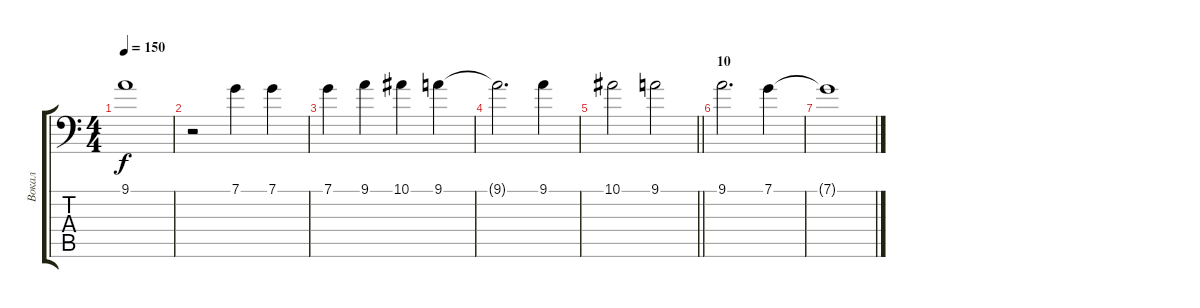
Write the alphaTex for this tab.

\track ("Вокал" "Вокал") {instrument flute}
\staff {score tabs}
\tuning (C4 G3 Eb3 Bb2 F2 Bb1) {hide}
\ts (4 4)
\tempo 150
\clef f4
\ks c
9.1{t}.1{dy f} |
r.2 7.1.4 7.1.4 |
7.1.4 9.1.4 10.1.4 9.1.4 |
9.1{t}.2{d} 9.1.4 |
\barLineRight lightlight
10.1.2 9.1.2 |
\section ("" "10")
9.1.2{d} 7.1.4 |
7.1{t}.1
